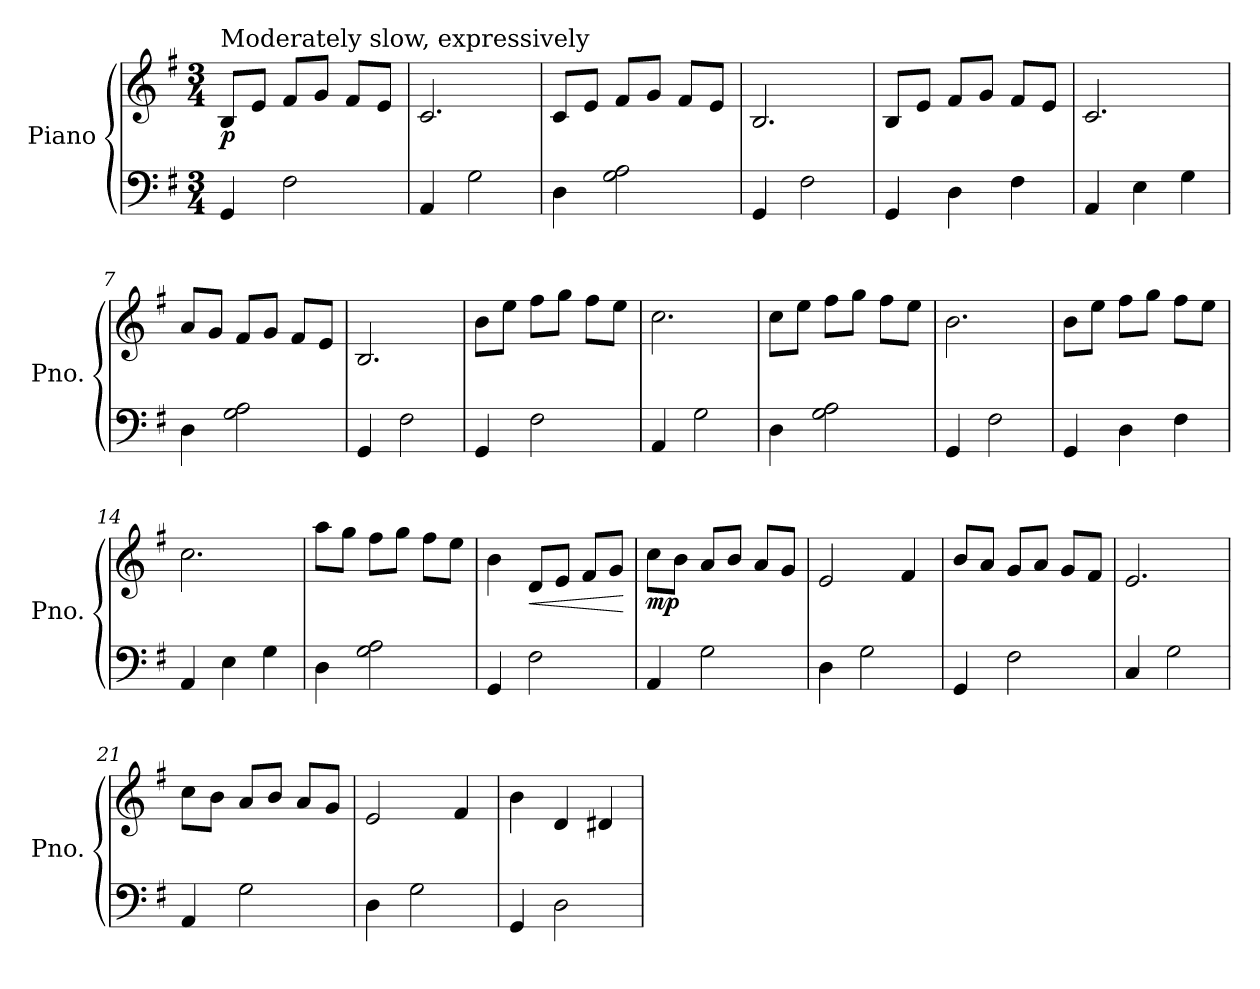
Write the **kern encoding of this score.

**kern	**kern	**dynam
*part1	*part1	*part1
*staff2	*staff1	*staff1/2
*I"Piano	*	*
*I'Pno.	*	*
*clefF4	*clefG2	*
*k[f#]	*k[f#]	*
*M3/4	*M3/4	*
*MM100	*MM100	*
=1	=1	=1
!	!LO:TX:a:t=Moderately slow, expressively	!
!	!	!LO:DY:b
4GG/	8B/L	p
.	8e/J	.
2F#\	8f#/L	.
.	8g/J	.
.	8f#/L	.
.	8e/J	.
=2	=2	=2
4AA/	2.c/	.
2G\	.	.
=3	=3	=3
4D\	8c/L	.
.	8e/J	.
2G\ 2A\	8f#/L	.
.	8g/J	.
.	8f#/L	.
.	8e/J	.
=4	=4	=4
4GG/	2.B/	.
2F#\	.	.
=5	=5	=5
4GG/	8B/L	.
.	8e/J	.
4D\	8f#/L	.
.	8g/J	.
4F#\	8f#/L	.
.	8e/J	.
=6	=6	=6
4AA/	2.c/	.
4E\	.	.
4G\	.	.
=7	=7	=7
4D\	8a/L	.
.	8g/J	.
2G\ 2A\	8f#/L	.
.	8g/J	.
.	8f#/L	.
.	8e/J	.
=8	=8	=8
4GG/	2.B/	.
2F#\	.	.
!!LO:LB:g=z
=9	=9	=9
4GG/	8b\L	.
.	8ee\J	.
2F#\	8ff#\L	.
.	8gg\J	.
.	8ff#\L	.
.	8ee\J	.
=10	=10	=10
4AA/	2.cc\	.
2G\	.	.
=11	=11	=11
4D\	8cc\L	.
.	8ee\J	.
2G\ 2A\	8ff#\L	.
.	8gg\J	.
.	8ff#\L	.
.	8ee\J	.
=12	=12	=12
4GG/	2.b\	.
2F#\	.	.
=13	=13	=13
4GG/	8b\L	.
.	8ee\J	.
4D\	8ff#\L	.
.	8gg\J	.
4F#\	8ff#\L	.
.	8ee\J	.
=14	=14	=14
4AA/	2.cc\	.
4E\	.	.
4G\	.	.
=15	=15	=15
4D\	8aa\L	.
.	8gg\J	.
2G\ 2A\	8ff#\L	.
.	8gg\J	.
.	8ff#\L	.
.	8ee\J	.
=16	=16	=16
4GG/	4b\	.
*	*MM115	*
!	!	!LO:HP:b
2F#\	8d/L	<
.	8e/J	.
.	8f#/L	.
.	8g/J	.
.	.	[
!!LO:LB:g=z
=17	=17	=17
!	!	!LO:DY:b
4AA/	8cc\L	mp
.	8b\J	.
2G\	8a/L	.
.	8b/J	.
.	8a/L	.
.	8g/J	.
=18	=18	=18
4D\	2e/	.
2G\	.	.
.	4f#/	.
=19	=19	=19
4GG/	8b/L	.
.	8a/J	.
2F#\	8g/L	.
.	8a/J	.
.	8g/L	.
.	8f#/J	.
=20	=20	=20
4C/	2.e/	.
2G\	.	.
=21	=21	=21
4AA/	8cc\L	.
.	8b\J	.
2G\	8a/L	.
.	8b/J	.
.	8a/L	.
.	8g/J	.
=22	=22	=22
4D\	2e/	.
2G\	.	.
.	4f#/	.
=23	=23	=23
4GG/	4b\	.
2D\	4d/	.
.	4d#X/	.
=	=	=
*-	*-	*-
